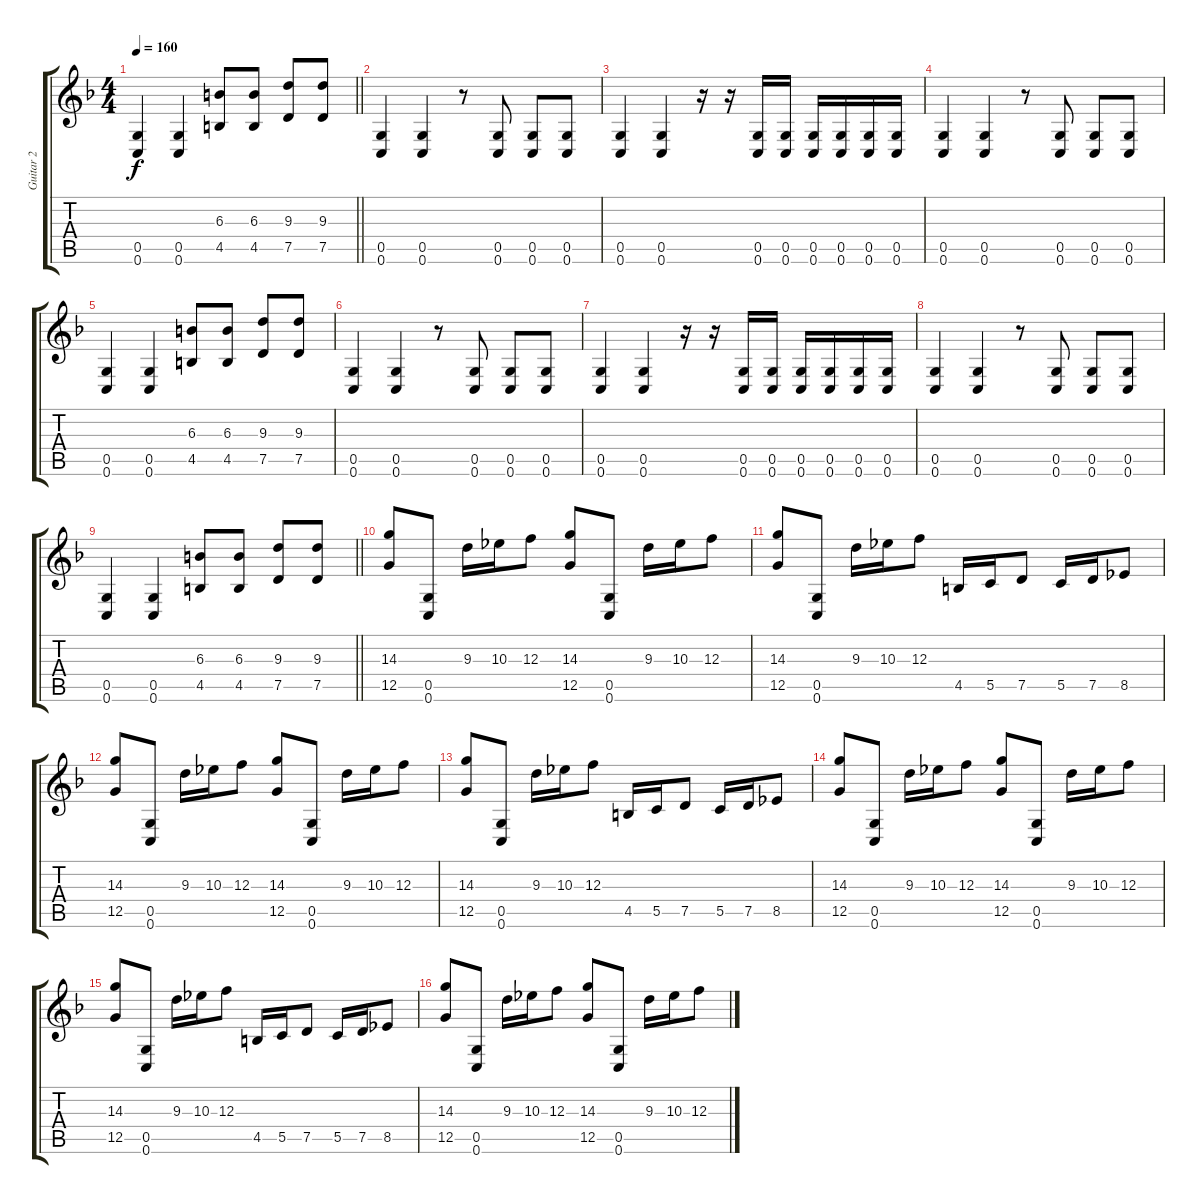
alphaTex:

\track ("Guitar 2" "Guitar 2") {instrument overdrivenguitar}
\staff {score tabs}
\tuning (D4 A3 F3 C3 G2 C2) {hide}
\ts (4 4)
\tempo 160
\clef g2
\barLineRight lightlight
\ks dminor
(0.5 0.6).4{dy f} (0.5 0.6).4 (6.3 4.5).8 (6.3 4.5).8 (9.3 7.5).8 (9.3 7.5).8 |
(0.5 0.6).4 (0.5 0.6).4 r.8 (0.5 0.6).8 (0.5 0.6).8 (0.5 0.6).8 |
(0.5 0.6).4 (0.5 0.6).4 r.16 r.16 (0.5 0.6).16 (0.5 0.6).16 (0.5 0.6).16 (0.5 0.6).16 (0.5 0.6).16 (0.5 0.6).16 |
(0.5 0.6).4 (0.5 0.6).4 r.8 (0.5 0.6).8 (0.5 0.6).8 (0.5 0.6).8 |
(0.5 0.6).4 (0.5 0.6).4 (6.3 4.5).8 (6.3 4.5).8 (9.3 7.5).8 (9.3 7.5).8 |
(0.5 0.6).4 (0.5 0.6).4 r.8 (0.5 0.6).8 (0.5 0.6).8 (0.5 0.6).8 |
(0.5 0.6).4 (0.5 0.6).4 r.16 r.16 (0.5 0.6).16 (0.5 0.6).16 (0.5 0.6).16 (0.5 0.6).16 (0.5 0.6).16 (0.5 0.6).16 |
(0.5 0.6).4 (0.5 0.6).4 r.8 (0.5 0.6).8 (0.5 0.6).8 (0.5 0.6).8 |
\barLineRight lightlight
(0.5 0.6).4 (0.5 0.6).4 (6.3 4.5).8 (6.3 4.5).8 (9.3 7.5).8 (9.3 7.5).8 |
(14.3 12.5).8 (0.5 0.6).8 9.3.16 10.3.16 12.3.8 (14.3 12.5).8 (0.5 0.6).8 9.3.16 10.3.16 12.3.8 |
(14.3 12.5).8 (0.5 0.6).8 9.3.16 10.3.16 12.3.8 4.5.16 5.5.16 7.5.8 5.5.16 7.5.16 8.5.8 |
(14.3 12.5).8 (0.5 0.6).8 9.3.16 10.3.16 12.3.8 (14.3 12.5).8 (0.5 0.6).8 9.3.16 10.3.16 12.3.8 |
(14.3 12.5).8 (0.5 0.6).8 9.3.16 10.3.16 12.3.8 4.5.16 5.5.16 7.5.8 5.5.16 7.5.16 8.5.8 |
(14.3 12.5).8 (0.5 0.6).8 9.3.16 10.3.16 12.3.8 (14.3 12.5).8 (0.5 0.6).8 9.3.16 10.3.16 12.3.8 |
(14.3 12.5).8 (0.5 0.6).8 9.3.16 10.3.16 12.3.8 4.5.16 5.5.16 7.5.8 5.5.16 7.5.16 8.5.8 |
(14.3 12.5).8 (0.5 0.6).8 9.3.16 10.3.16 12.3.8 (14.3 12.5).8 (0.5 0.6).8 9.3.16 10.3.16 12.3.8
